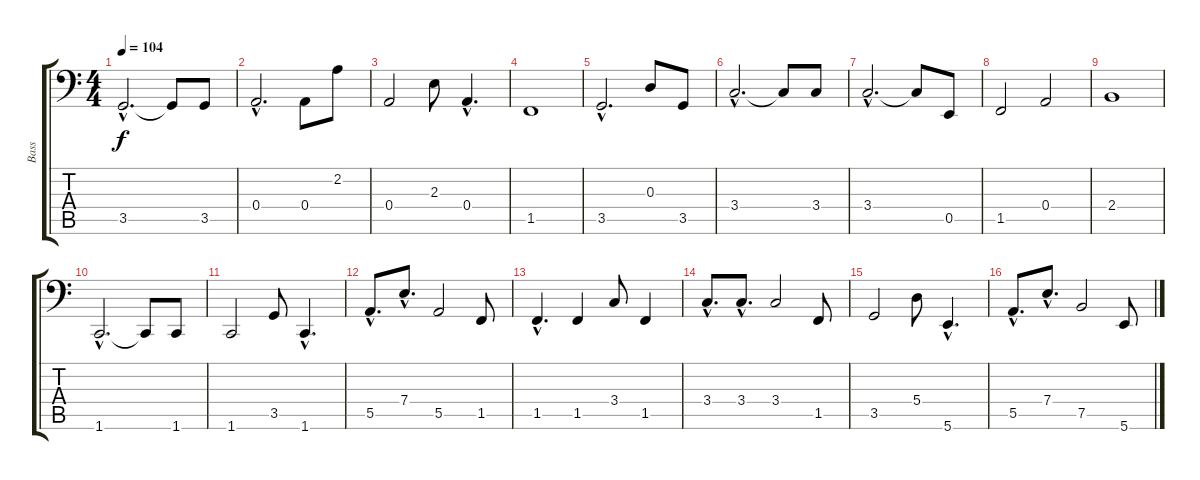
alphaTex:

\track ("Bass" "Bass") {instrument electricbassfinger}
\staff {score tabs}
\tuning (C3 G2 D2 A1 E1 B0) {hide}
\ts (4 4)
\tempo 104
\clef f4
\ks c
3.5{hac}.2{d dy f} 3.5{t}.8 3.5.8 |
0.4{hac}.2{d} 0.4.8 2.2.8 |
0.4.2 2.3.8 0.4{hac}.4{d} |
1.5.1 |
3.5{hac}.2{d} 0.3.8 3.5.8 |
3.4{hac}.2{d} 3.4{t}.8 3.4.8 |
3.4{hac}.2{d} 3.4{t}.8 0.5.8 |
1.5.2 0.4.2 |
2.4.1 |
1.6{hac}.2{d} 1.6{t}.8 1.6.8 |
1.6.2 3.5.8 1.6{hac}.4{d} |
5.5{hac}.8{d} 7.4{hac}.8{d} 5.5.2 1.5.8 |
1.5{hac}.4{d} 1.5.4 3.4.8 1.5.4 |
3.4{hac}.8{d} 3.4{hac}.8{d} 3.4.2 1.5.8 |
3.5.2 5.4.8 5.6{hac}.4{d} |
5.5{hac}.8{d} 7.4{hac}.8{d} 7.5.2 5.6.8
